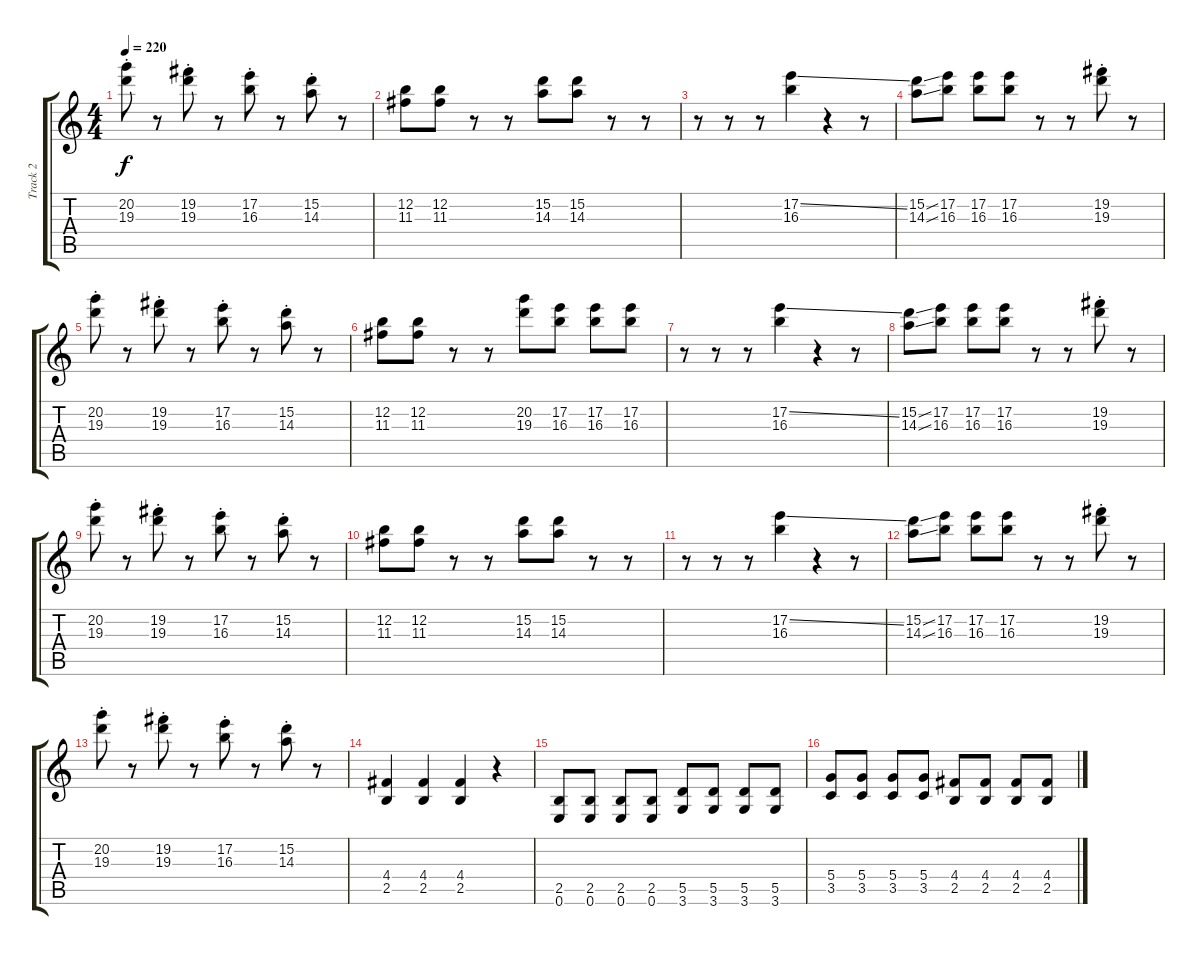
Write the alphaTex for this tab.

\track ("Track 2" "Track 2") {instrument acousticguitarsteel}
\staff {score tabs}
\tuning (E4 B3 G3 D3 A2 E2) {hide}
\ts (4 4)
\tempo 220
\clef g2
\ks c
(20.2 19.3{st}).8{dy f} r.8 (19.2 19.3{st}).8 r.8 (17.2 16.3{st}).8 r.8 (15.2 14.3{st}).8 r.8 |
(12.2 11.3).8 (12.2 11.3).8 r.8 r.8 (15.2 14.3).8 (15.2 14.3).8 r.8 r.8 |
r.8 r.8 r.8 (17.2{ss} 16.3).4 r.4 r.8 |
(15.2{ss} 14.3{ss}).8 (17.2 16.3).8 (17.2 16.3).8 (17.2 16.3).8 r.8 r.8 (19.2{st} 19.3).8 r.8 |
(20.2 19.3{st}).8 r.8 (19.2 19.3{st}).8 r.8 (17.2 16.3{st}).8 r.8 (15.2 14.3{st}).8 r.8 |
(12.2 11.3).8 (12.2 11.3).8 r.8 r.8 (20.2 19.3).8 (17.2 16.3).8 (17.2 16.3).8 (17.2 16.3).8 |
r.8 r.8 r.8 (17.2{ss} 16.3).4 r.4 r.8 |
(15.2{ss} 14.3{ss}).8 (17.2 16.3).8 (17.2 16.3).8 (17.2 16.3).8 r.8 r.8 (19.2{st} 19.3).8 r.8 |
(20.2 19.3{st}).8 r.8 (19.2 19.3{st}).8 r.8 (17.2 16.3{st}).8 r.8 (15.2 14.3{st}).8 r.8 |
(12.2 11.3).8 (12.2 11.3).8 r.8 r.8 (15.2 14.3).8 (15.2 14.3).8 r.8 r.8 |
r.8 r.8 r.8 (17.2{ss} 16.3).4 r.4 r.8 |
(15.2{ss} 14.3{ss}).8 (17.2 16.3).8 (17.2 16.3).8 (17.2 16.3).8 r.8 r.8 (19.2{st} 19.3).8 r.8 |
(20.2 19.3{st}).8 r.8 (19.2 19.3{st}).8 r.8 (17.2 16.3{st}).8 r.8 (15.2 14.3{st}).8 r.8 |
(4.4 2.5).4 (4.4 2.5).4 (4.4 2.5).4 r.4 |
(2.5 0.6).8 (2.5 0.6).8 (2.5 0.6).8 (2.5 0.6).8 (5.5 3.6).8 (5.5 3.6).8 (5.5 3.6).8 (5.5 3.6).8 |
(5.4 3.5).8 (5.4 3.5).8 (5.4 3.5).8 (5.4 3.5).8 (4.4 2.5).8 (4.4 2.5).8 (4.4 2.5).8 (4.4 2.5).8
